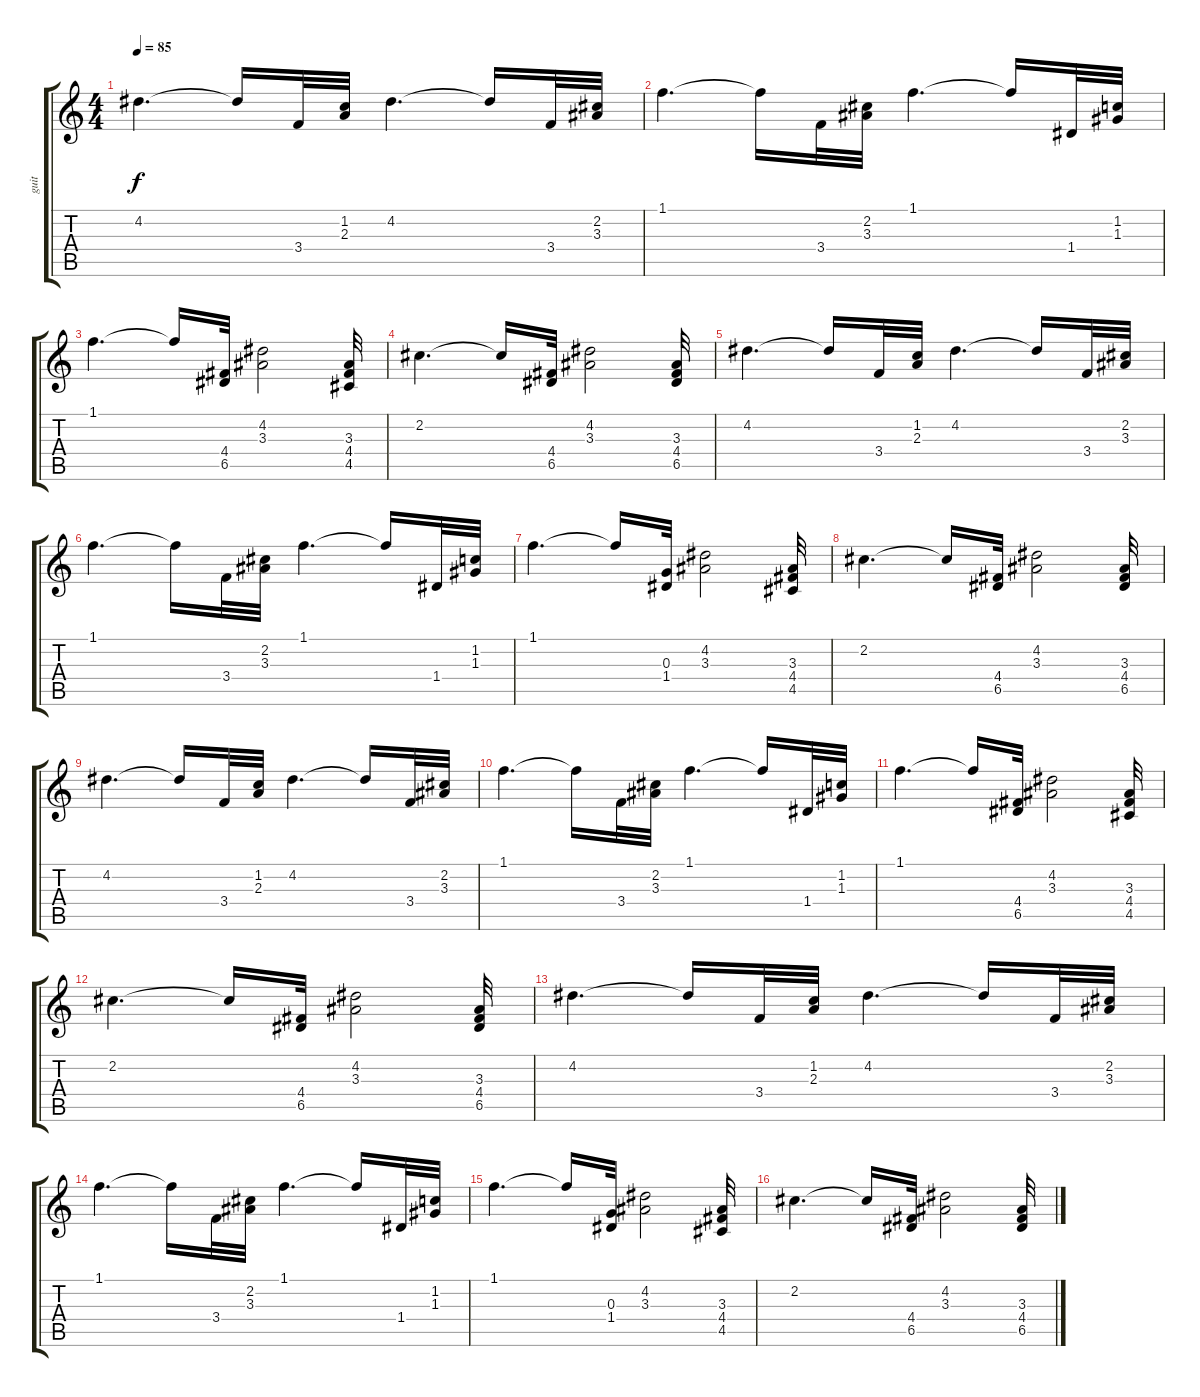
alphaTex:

\track ("guit" "guit") {instrument acousticguitarsteel}
\staff {score tabs}
\tuning (E4 B3 G3 D3 A2 E2) {hide}
\ts (4 4)
\tempo 85
\clef g2
\ks c
4.2.4{d dy f} 4.2{t}.16 3.4.32{volume 8 balance 16} (1.2 2.3).32 4.2.4{d} 4.2{t}.16 3.4.32{volume 10 balance 0} (2.2 3.3).32 |
1.1.4{d} 1.1{t}.16 3.4.32{volume 8 balance 16} (2.2 3.3).32 1.1.4{d} 1.1{t}.16 1.4.32{volume 10 balance 0} (1.2 1.3).32 |
1.1.4{d} 1.1{t}.16 (4.4 6.5).32{volume 8 balance 16} (4.2 3.3).2 (3.3 4.4 4.5).32{volume 10 balance 0} |
2.2.4{d} 2.2{t}.16 (4.4 6.5).32{volume 8 balance 16} (4.2 3.3).2 (3.3 4.4 6.5).32{volume 10 balance 0} |
4.2.4{d} 4.2{t}.16 3.4.32{volume 8 balance 16} (1.2 2.3).32 4.2.4{d} 4.2{t}.16 3.4.32{volume 10 balance 0} (2.2 3.3).32 |
1.1.4{d} 1.1{t}.16 3.4.32{volume 8 balance 16} (2.2 3.3).32 1.1.4{d} 1.1{t}.16 1.4.32{volume 10 balance 0} (1.2 1.3).32 |
1.1.4{d} 1.1{t}.16 (0.3 1.4).32{volume 8 balance 16} (4.2 3.3).2 (3.3 4.4 4.5).32{volume 10 balance 0} |
2.2.4{d} 2.2{t}.16 (4.4 6.5).32{volume 9 balance 16} (4.2 3.3).2 (3.3 4.4 6.5).32{volume 9 balance 0} |
4.2.4{d} 4.2{t}.16 3.4.32{volume 8 balance 16} (1.2 2.3).32 4.2.4{d} 4.2{t}.16 3.4.32{volume 8 balance 0} (2.2 3.3).32 |
1.1.4{d} 1.1{t}.16 3.4.32{volume 7 balance 16} (2.2 3.3).32 1.1.4{d} 1.1{t}.16 1.4.32{volume 7 balance 0} (1.2 1.3).32 |
1.1.4{d} 1.1{t}.16 (4.4 6.5).32{volume 6 balance 16} (4.2 3.3).2 (3.3 4.4 4.5).32{volume 6 balance 0} |
2.2.4{d} 2.2{t}.16 (4.4 6.5).32{volume 6 balance 16} (4.2 3.3).2 (3.3 4.4 6.5).32{volume 5 balance 0} |
4.2.4{d} 4.2{t}.16 3.4.32{volume 5 balance 16} (1.2 2.3).32 4.2.4{d} 4.2{t}.16 3.4.32{volume 4 balance 0} (2.2 3.3).32 |
1.1.4{d} 1.1{t}.16 3.4.32{volume 4 balance 16} (2.2 3.3).32 1.1.4{d} 1.1{t}.16 1.4.32{volume 3 balance 0} (1.2 1.3).32 |
1.1.4{d} 1.1{t}.16 (0.3 1.4).32{volume 3 balance 16} (4.2 3.3).2 (3.3 4.4 4.5).32{volume 2 balance 0} |
2.2.4{d} 2.2{t}.16 (4.4 6.5).32{volume 2 balance 16} (4.2 3.3).2 (3.3 4.4 6.5).32{volume 2 balance 0}
